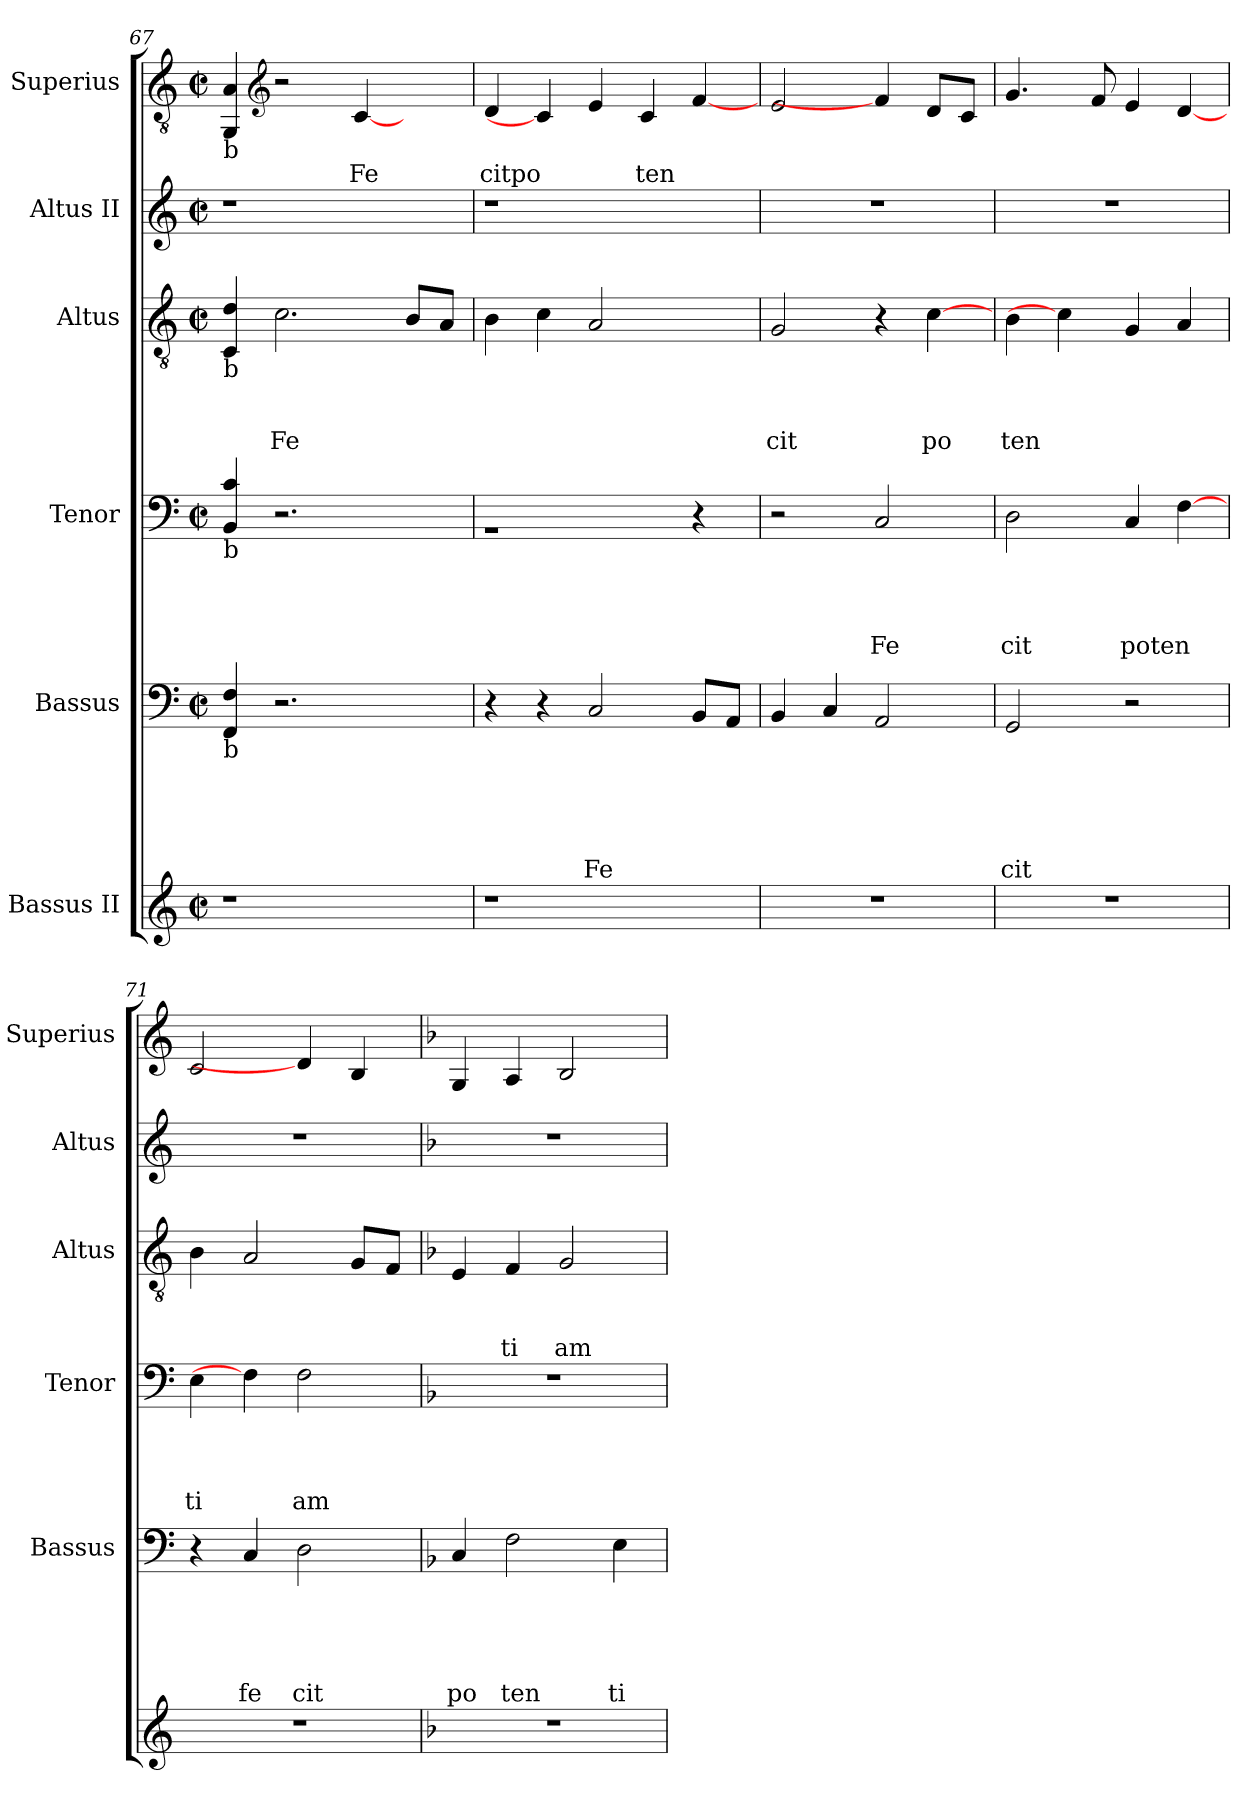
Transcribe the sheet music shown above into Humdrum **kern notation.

**kern	**kern	**text	**text	**text	**text	**text	**kern	**text	**text	**text	**text	**kern	**text	**text	**text	**kern	**kern	**text
*part6	*part5	*part5	*part5	*part5	*part5	*part5	*part4	*part4	*part4	*part4	*part4	*part3	*part3	*part3	*part3	*part2	*part1	*part1
*staff6	*staff5	*staff5	*staff5	*staff5	*staff5	*staff5	*staff4	*staff4	*staff4	*staff4	*staff4	*staff3	*staff3	*staff3	*staff3	*staff2	*staff1	*staff1
*I"Bassus II	*I"Bassus	*	*	*	*	*	*I"Tenor	*	*	*	*	*I"Altus	*	*	*	*I"Altus II	*I"Superius	*
*	*I'Bassus	*	*	*	*	*	*I'Tenor	*	*	*	*	*I'Altus	*	*	*	*I'Altus	*I'Superius	*
!!LO:LB:g=z
*clefG2	*clefF4	*	*	*	*	*	*clefF4	*	*	*	*	*clefGv2	*	*	*	*clefG2	*clefGv2	*
*k[]	*k[]	*	*	*	*	*	*k[]	*	*	*	*	*k[]	*	*	*	*k[]	*k[]	*
*C:	*C:	*	*	*	*	*	*C:	*	*	*	*	*C:	*	*	*	*C:	*C:	*
*M2/2	*M2/2	*	*	*	*	*	*M2/2	*	*	*	*	*M2/2	*	*	*	*M2/2	*M2/2	*
*met(c|)	*met(c|)	*	*	*	*	*	*met(c|)	*	*	*	*	*met(c|)	*	*	*	*met(c|)	*met(c|)	*
=67	=67	=67	=67	=67	=67	=67	=67	=67	=67	=67	=67	=67	=67	=67	=67	=67	=67	=67
!	!	!	!	!	!	!	!	!	!	!	!	!	!	!	!	!	!LO:TX:b:t=b	!
!	!	!	!	!	!	!	!	!	!	!	!	!LO:TX:b:t=b	!	!	!	!	!	!
!	!	!	!	!	!	!	!LO:TX:b:t=b	!	!	!	!	!	!	!	!	!	!	!
!	!LO:TX:b:t=b	!	!	!	!	!	!	!	!	!	!	!	!	!	!	!	!	!
1r	4FF/ 4F/	.	.	.	.	.	4BB/ 4c/	.	.	.	.	4C/ 4d/	.	.	.	1r	4GG/ 4A/	.
*	*	*	*	*	*	*	*	*	*	*	*	*	*	*	*	*	*clefG2	*
!	!	!	!	!	!	!	!	!	!	!	!	!	!	!	!LO:LY:b	!	!	!
.	2.r	.	.	.	.	.	2.r	.	.	.	.	2.c\	.	.	Fe	.	2r	.
!	!	!	!	!	!	!	!	!	!	!	!	!	!	!	!	!	!	!LO:LY:b
.	.	.	.	.	.	.	.	.	.	.	.	.	.	.	.	.	[4c/	Fe
4ryy	4ryy	.	.	.	.	.	4ryy	.	.	.	.	8B/L	.	.	.	4ryy	4ryy	.
.	.	.	.	.	.	.	.	.	.	.	.	8A/J	.	.	.	.	.	.
=68	=68	=68	=68	=68	=68	=68	=68	=68	=68	=68	=68	=68	=68	=68	=68	=68	=68	=68
!	!	!	!	!	!	!	!	!	!	!	!	!	!	!	!	!	!	!LO:LY:b
1r	4r	.	.	.	.	.	1rC	.	.	.	.	4B\	.	.	.	1r	4d/	citpo
.	4r	.	.	.	.	.	.	.	.	.	.	4c\	.	.	.	.	4c/]	.
!	!	!	!	!	!	!LO:LY:b	!	!	!	!	!	!	!	!	!	!	!	!
.	2C/	.	.	.	.	Fe	.	.	.	.	.	2A/	.	.	.	.	4e/	.
!	!	!	!	!	!	!	!	!	!	!	!	!	!	!	!	!	!	!LO:LY:b
.	.	.	.	.	.	.	.	.	.	.	.	.	.	.	.	.	4c/	ten
4ryy	8BB/L	.	.	.	.	.	4r	.	.	.	.	4ryy	.	.	.	4ryy	[4f/	.
.	8AA/J	.	.	.	.	.	.	.	.	.	.	.	.	.	.	.	.	.
=69	=69	=69	=69	=69	=69	=69	=69	=69	=69	=69	=69	=69	=69	=69	=69	=69	=69	=69
!	!	!	!	!	!	!	!	!	!	!	!	!	!	!	!LO:LY:b	!	!	!
1r	4BB/	.	.	.	.	.	2r	.	.	.	.	2G/	.	.	cit	1r	2e/	.
.	4C/	.	.	.	.	.	.	.	.	.	.	.	.	.	.	.	.	.
!	!	!	!	!	!	!	!	!	!	!	!LO:LY:b	!	!	!	!	!	!	!
.	2AA/	.	.	.	.	.	2C/	.	.	.	Fe	4r	.	.	.	.	4f/]	.
!	!	!	!	!	!	!	!	!	!	!	!	!	!	!	!LO:LY:b	!	!	!
.	.	.	.	.	.	.	.	.	.	.	.	[4c\	.	.	po	.	8d/L	.
.	.	.	.	.	.	.	.	.	.	.	.	.	.	.	.	.	8c/J	.
=70	=70	=70	=70	=70	=70	=70	=70	=70	=70	=70	=70	=70	=70	=70	=70	=70	=70	=70
!	!	!	!	!	!	!LO:LY:b	!	!	!	!	!LO:LY:b	!	!	!	!LO:LY:b	!	!	!
1r	2GG/	.	.	.	.	cit	2D\	.	.	.	cit	4B\	.	.	ten	1r	4.g/	.
.	.	.	.	.	.	.	.	.	.	.	.	4c\]	.	.	.	.	.	.
.	.	.	.	.	.	.	.	.	.	.	.	.	.	.	.	.	8f/	.
!	!	!	!	!	!	!	!	!	!	!	!LO:LY:b	!	!	!	!	!	!	!
.	2r	.	.	.	.	.	4C/	.	.	.	poten	4G/	.	.	.	.	4e/	.
.	.	.	.	.	.	.	[4F\	.	.	.	.	4A/	.	.	.	.	[4d/	.
=71	=71	=71	=71	=71	=71	=71	=71	=71	=71	=71	=71	=71	=71	=71	=71	=71	=71	=71
!	!	!	!	!	!	!	!	!	!	!	!LO:LY:b	!	!	!	!	!	!	!
1r	4r	.	.	.	.	.	4E\	.	.	.	ti	4B\	.	.	.	1r	2c/	.
!	!	!	!	!	!	!LO:LY:b	!	!	!	!	!	!	!	!	!	!	!	!
.	4C/	.	.	.	.	fe	4F\]	.	.	.	.	2A/	.	.	.	.	.	.
!	!	!	!	!	!	!LO:LY:b	!	!	!	!	!LO:LY:b	!	!	!	!	!	!	!
.	2D\	.	.	.	.	cit	2F\	.	.	.	am	.	.	.	.	.	4d/]	.
.	.	.	.	.	.	.	.	.	.	.	.	8G/L	.	.	.	.	4B/	.
.	.	.	.	.	.	.	.	.	.	.	.	8F/J	.	.	.	.	.	.
!!LO:LB:g=z
=72	=72	=72	=72	=72	=72	=72	=72	=72	=72	=72	=72	=72	=72	=72	=72	=72	=72	=72
*k[b-]	*k[b-]	*	*	*	*	*	*k[b-]	*	*	*	*	*k[b-]	*	*	*	*k[b-]	*k[b-]	*
*F:	*F:	*	*	*	*	*	*F:	*	*	*	*	*F:	*	*	*	*F:	*F:	*
!	!	!	!	!	!	!LO:LY:b	!	!	!	!	!	!	!	!	!	!	!	!
1r	4C/	.	.	.	.	po	1r	.	.	.	.	4E/	.	.	.	1r	4G/	.
!	!	!	!	!	!	!LO:LY:b	!	!	!	!	!	!	!	!	!LO:LY:b	!	!	!
.	2F\	.	.	.	.	ten	.	.	.	.	.	4F/	.	.	ti	.	4A/	.
!	!	!	!	!	!	!	!	!	!	!	!	!	!	!	!LO:LY:b	!	!	!
.	.	.	.	.	.	.	.	.	.	.	.	2G/	.	.	am	.	2B-/	.
!	!	!	!	!	!	!LO:LY:b	!	!	!	!	!	!	!	!	!	!	!	!
.	4E\	.	.	.	.	ti	.	.	.	.	.	.	.	.	.	.	.	.
=	=	=	=	=	=	=	=	=	=	=	=	=	=	=	=	=	=	=
*-	*-	*-	*-	*-	*-	*-	*-	*-	*-	*-	*-	*-	*-	*-	*-	*-	*-	*-
